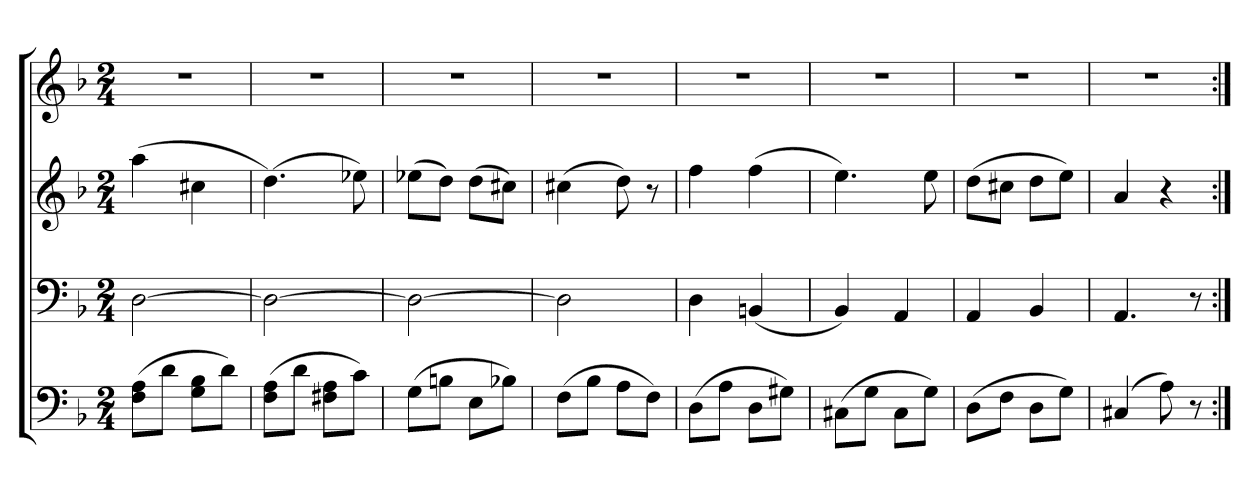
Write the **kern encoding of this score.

**kern	**kern	**kern	**kern
*part4	*part3	*part2	*part1
*staff4	*staff3	*staff2	*staff1
*clefF4	*clefF4	*clefG2	*clefG2
*k[b-]	*k[b-]	*k[b-]	*k[b-]
*M2/4	*M2/4	*M2/4	*M2/4
=	=	=	=
(8F 8AL	[2D	(4aa	2r
8dJ	.	.	.
8G 8B-L	.	4cc#X	.
8dJ)	.	.	.
=	=	=	=
(8F 8AL	2D_	(4.dd)	2r
8dJ	.	.	.
8F#X 8AL	.	.	.
8cJ)	.	8ee-X)	.
=	=	=	=
(8GL	2D_	(8ee-XL	2r
8BnJ	.	8ddJ)	.
8EL	.	(8ddL	.
8B-XJ)	.	8cc#XJ)	.
=	=	=	=
(8FL	2D]	(4cc#X	2r
8B-J	.	.	.
8AL	.	8dd)	.
8FJ)	.	8r	.
=	=	=	=
(8DL	4D	4ff	2r
8AJ	.	.	.
8DL	(4BBn	(4ff	.
8G#XJ)	.	.	.
=	=	=	=
(8C#XL	4BB-)	4.ee)	2r
8GJ	.	.	.
8C#L	4AA	.	.
8GJ)	.	8ee	.
=	=	=	=
(8DL	4AA	(8ddL	2r
8FJ	.	8cc#XJ	.
8DL	4BB-	8ddL	.
8GJ)	.	8eeJ)	.
=	=	=	=
(4C#X	4.AA	4a	2r
8A)	.	4r	.
8r	8r	.	.
=:|!	=:|!	=:|!	=:|!
*-	*-	*-	*-
